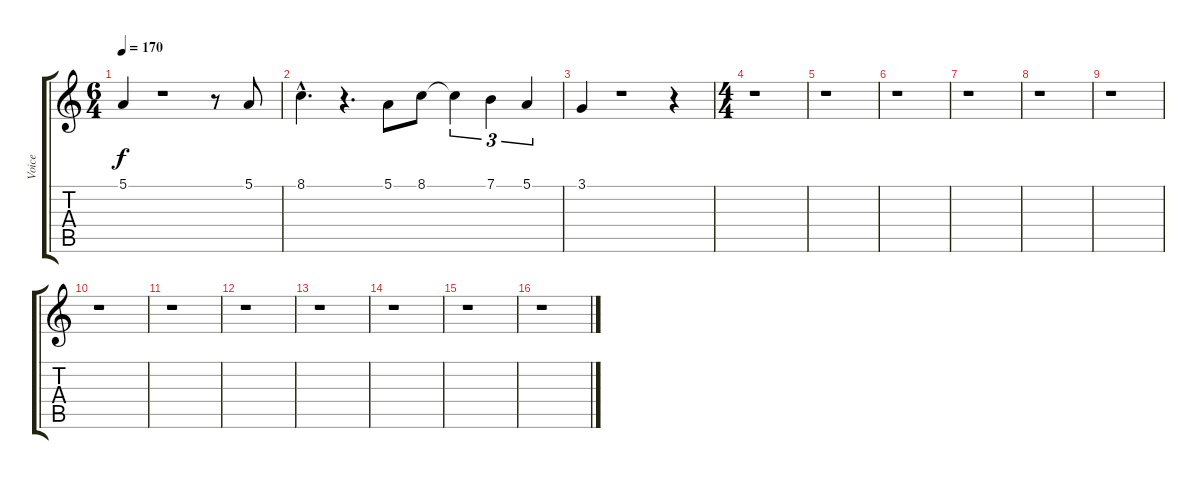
\track ("Voice" "Voice") {instrument lead3calliope}
\staff {score tabs}
\tuning (E4 B3 G3 D3 A2 E2) {hide}
\ts (6 4)
\tempo 170
\clef g2
\ks c
5.1{t}.4{dy f} r.1 r.8 5.1.8 |
8.1{hac}.4{d} r.4{d} 5.1.8 8.1.8 8.1{t}.4{tu (3 2)} 7.1.4{tu (3 2)} 5.1.4{tu (3 2)} |
3.1.4 r.1 r.4 |
\ts (4 4)
r.1 |
r.1 |
r.1 |
r.1 |
r.1 |
r.1 |
r.1 |
r.1 |
r.1 |
r.1 |
r.1 |
r.1 |
r.1
